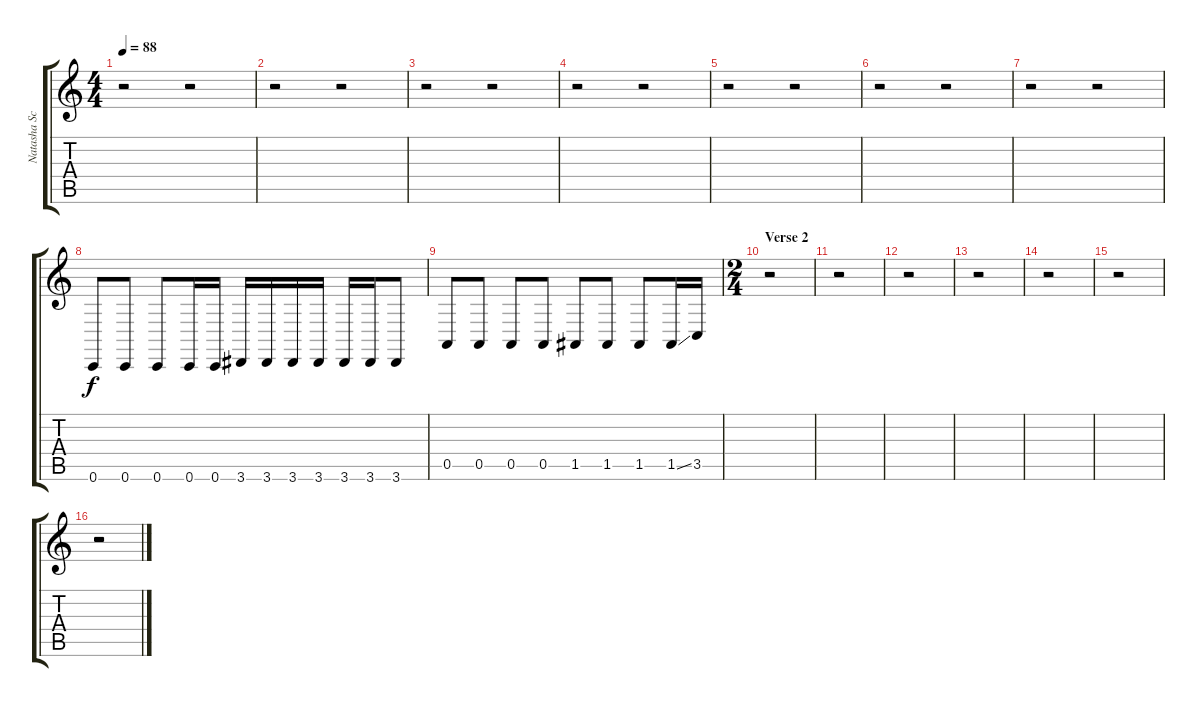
\track ("Natasha Schneider - Keys" "Natasha Sc") {instrument stringensemble1}
\staff {score tabs}
\tuning (E4 B3 G3 D3 A2 C2) {hide}
\ts (4 4)
\tempo 88
\clef g2
\ks c
r.2{dy f} r.2 |
r.2 r.2 |
r.2 r.2 |
r.2 r.2 |
r.2 r.2 |
r.2 r.2 |
r.2 r.2 |
0.6.8 0.6.8 0.6.8 0.6.16 0.6.16 3.6.16 3.6.16 3.6.16 3.6.16 3.6.16 3.6.16 3.6.8 |
0.5.8 0.5.8 0.5.8 0.5.8 1.5.8 1.5.8 1.5.8 1.5{ss}.16 3.5.16 |
\ts (2 4)
\section ("" "Verse 2")
r.2 |
r.2 |
r.2 |
r.2 |
r.2 |
r.2 |
r.2
